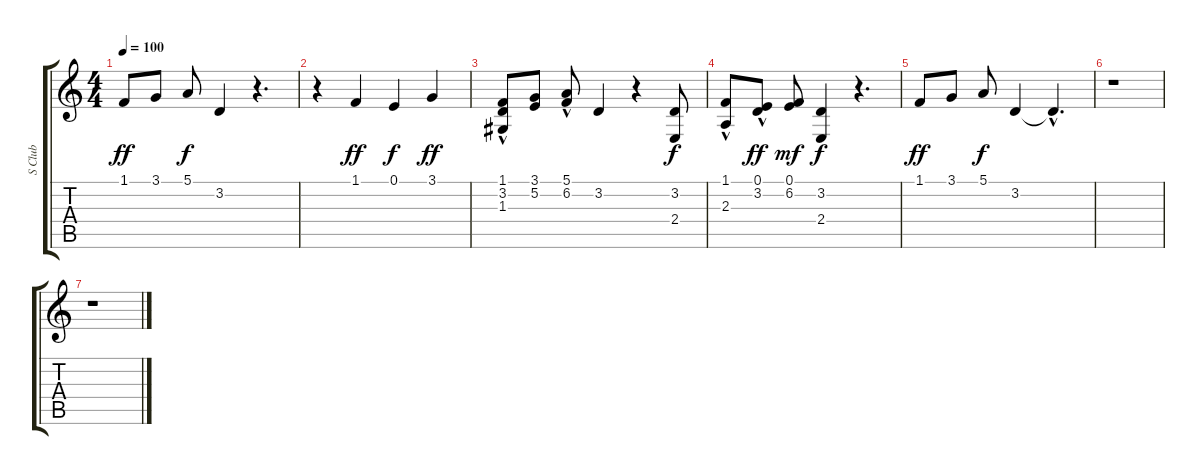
\track ("S Club" "S Club") {instrument voiceoohs}
\staff {score tabs}
\tuning (E4 B3 G3 D3 A2 E2) {hide}
\ts (4 4)
\tempo 100
\clef g2
\ks c
1.1.8{dy ff} 3.1.8 5.1.8{dy f} 3.2.4 r.4{d} |
r.4 1.1.4{dy ff} 0.1.4{dy f} 3.1.4{dy ff} |
(1.1 3.2{hac} 1.3).8 (3.1 5.2).8 (5.1 6.2{hac}).8 3.2.4 r.4 (3.2 2.4).8{dy f} |
(1.1{hac} 2.3).8 (0.1 3.2{hac}).8{dy ff} (0.1 6.2).8{dy mf} (3.2 2.4).4{dy f} r.4{d} |
1.1.8{dy ff} 3.1.8 5.1.8{dy f} 3.2.4 3.2{hac t}.4{d} |
r.1 |
r.1
